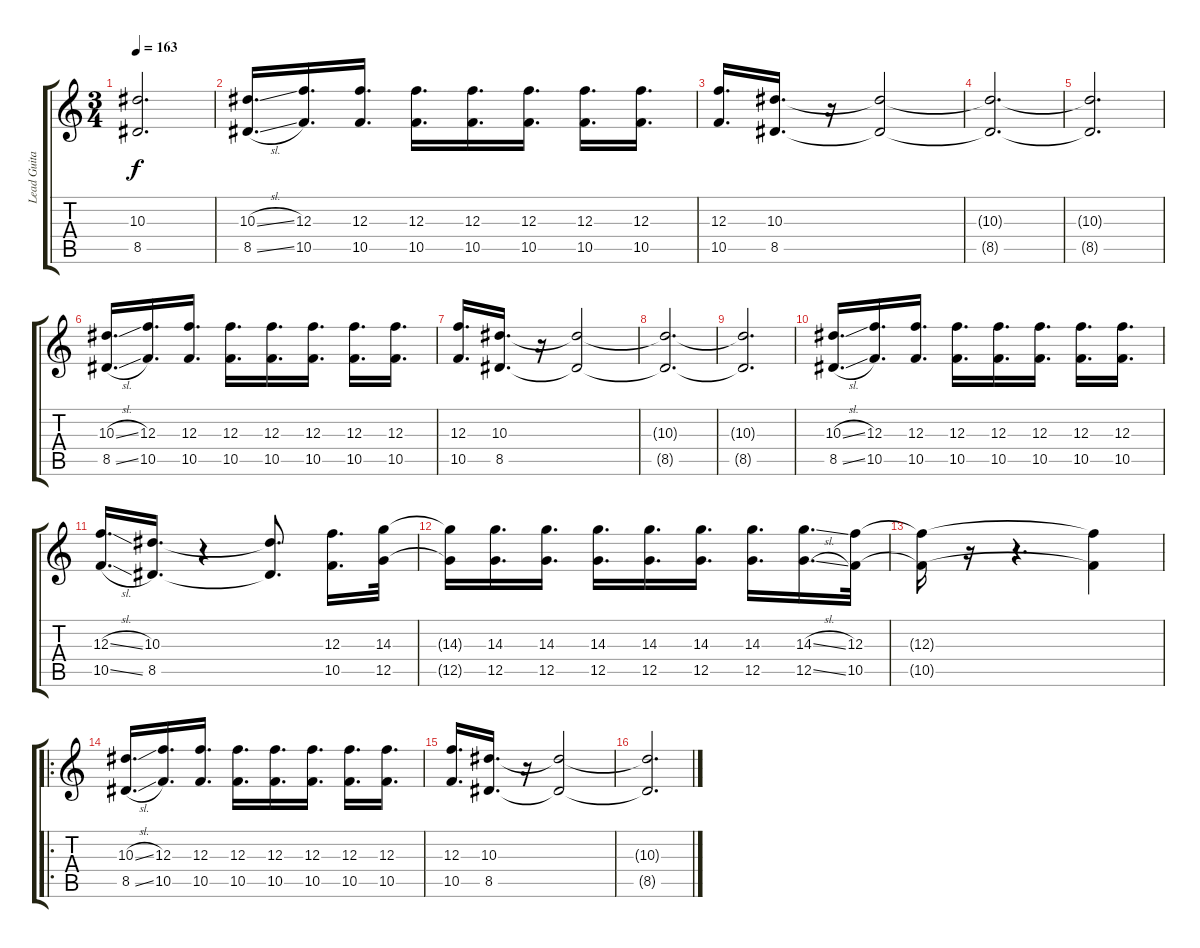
\track ("Lead Guitar" "Lead Guita") {instrument distortionguitar}
\staff {score tabs}
\tuning (D4 A3 F3 C3 G2 C2) {hide}
\ts (3 4)
\tempo 163
\clef g2
\ks c
(10.3{t} 8.5{t}).2{d dy f} |
(10.3{sl} 8.5{sl}).16{d} (12.3 10.5).16{d} (12.3 10.5).16{d} (12.3 10.5).16{d} (12.3 10.5).16{d} (12.3 10.5).16{d} (12.3 10.5).16{d} (12.3 10.5).16{d} |
(12.3 10.5).16{d} (10.3 8.5).16{d} r.16 (10.3{t} 8.5{t}).2 |
(10.3{t} 8.5{t}).2{d} |
(10.3{t} 8.5{t}).2{d} |
(10.3{sl} 8.5{sl}).16{d} (12.3 10.5).16{d} (12.3 10.5).16{d} (12.3 10.5).16{d} (12.3 10.5).16{d} (12.3 10.5).16{d} (12.3 10.5).16{d} (12.3 10.5).16{d} |
(12.3 10.5).16{d} (10.3 8.5).16{d} r.16 (10.3{t} 8.5{t}).2 |
(10.3{t} 8.5{t}).2{d} |
(10.3{t} 8.5{t}).2{d} |
(10.3{sl} 8.5{sl}).16{d} (12.3 10.5).16{d} (12.3 10.5).16{d} (12.3 10.5).16{d} (12.3 10.5).16{d} (12.3 10.5).16{d} (12.3 10.5).16{d} (12.3 10.5).16{d} |
(12.3{sl} 10.5{sl}).16{d} (10.3 8.5).16{d} r.4 (10.3{t} 8.5{t}).8{d} (12.3 10.5).16{d} (14.3 12.5).32 |
(14.3{t} 12.5{t}).16 (14.3 12.5).16{d} (14.3 12.5).16{d} (14.3 12.5).16{d} (14.3 12.5).16{d} (14.3 12.5).16{d} (14.3 12.5).16{d} (14.3{sl} 12.5{sl}).16{d} (12.3 10.5).32 |
(12.3{t} 10.5{t}).16 r.16 r.4{d} (12.3{t} 10.5{t}).4 |
\ro
(10.3{sl} 8.5{sl}).16{d} (12.3 10.5).16{d} (12.3 10.5).16{d} (12.3 10.5).16{d} (12.3 10.5).16{d} (12.3 10.5).16{d} (12.3 10.5).16{d} (12.3 10.5).16{d} |
(12.3 10.5).16{d} (10.3 8.5).16{d} r.16 (10.3{t} 8.5{t}).2 |
(10.3{t} 8.5{t}).2{d}
